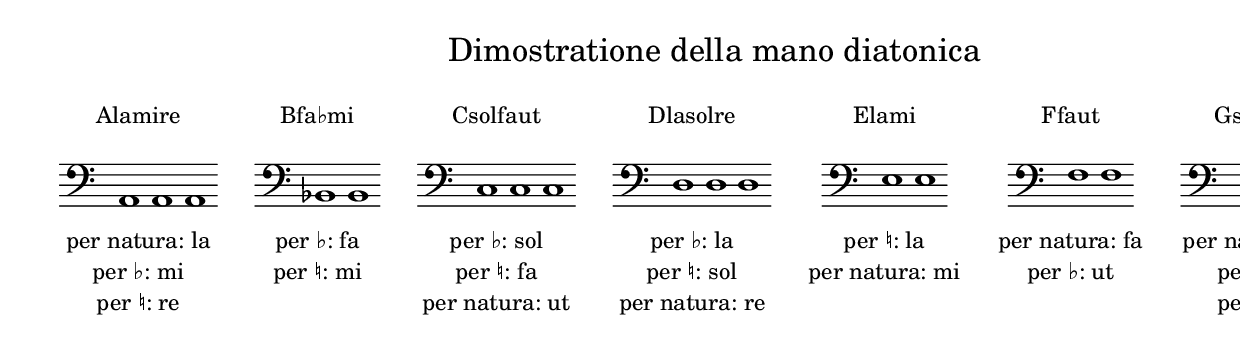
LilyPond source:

\version "2.22.2"

% Auto generated file

\header {
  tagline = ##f
}

dot = {
   \once \override Script.add-stem-support = ##f
   \once \override Script.toward-stem-shift = 0
   \once \override Script.skyline-horizontal-padding = 0
   \once \override Script.direction = 1
   \once \override Script.font-size = 1
}

\markup {
  \center-column {
    \line {
      \center-align
      \fontsize#3 { \concat { \normal-text "Dimostratione della mano diatonica"} }
    }
    \line {
      \center-column {
        \null
        \line {
          \left-align {  \normal-text "Alamire" }
        }

        \null
        \line {
          \score {
            <<
              \new Staff \with { instrumentName = ""} {
                \override Staff.TimeSignature.stencil = ##f
                \override Staff.NoteHead.style = #'baroque
                \accidentalStyle Score.forget
                \cadenzaOn
                \clef "bass" a,1 
                a,1 
                a,1 
                \cadenzaOff
              }
            >>
            \layout {
              \context {
                \Score
                \override SpacingSpanner.common-shortest-duration = #(ly:make-moment 1)
              }
            }
          }
        }
        \null
        \line {
          \left-align {  \normal-text "per natura: la" }
        }
        \line {
          \left-align {  \normal-text "per ♭: mi" }
        }
        \line {
          \left-align {  \normal-text "per ♮: re" }
        }

      }
      \hspace #3 
      \center-column {
        \null
        \line {
          \left-align {  \normal-text "Bfa♭mi" }
        }

        \null
        \line {
          \score {
            <<
              \new Staff \with { instrumentName = ""} {
                \override Staff.TimeSignature.stencil = ##f
                \override Staff.NoteHead.style = #'baroque
                \accidentalStyle Score.forget
                \cadenzaOn
                \clef "bass" bes,1 
                b,1 
                \cadenzaOff
              }
            >>
            \layout {
              \context {
                \Score
                \override SpacingSpanner.common-shortest-duration = #(ly:make-moment 1)
              }
            }
          }
        }
        \null
        \line {
          \left-align {  \normal-text "per ♭: fa" }
        }
        \line {
          \left-align {  \normal-text "per ♮: mi" }
        }

      }
      \hspace #3 
      \center-column {
        \null
        \line {
          \left-align {  \normal-text "Csolfaut" }
        }

        \null
        \line {
          \score {
            <<
              \new Staff \with { instrumentName = ""} {
                \override Staff.TimeSignature.stencil = ##f
                \override Staff.NoteHead.style = #'baroque
                \accidentalStyle Score.forget
                \cadenzaOn
                \clef "bass" c1 
                c1 
                c1 
                \cadenzaOff
              }
            >>
            \layout {
              \context {
                \Score
                \override SpacingSpanner.common-shortest-duration = #(ly:make-moment 1)
              }
            }
          }
        }
        \null
        \line {
          \left-align {  \normal-text "per ♭: sol" }
        }
        \line {
          \left-align {  \normal-text "per ♮: fa" }
        }
        \line {
          \left-align {  \normal-text "per natura: ut" }
        }

      }
      \hspace #3 
      \center-column {
        \null
        \line {
          \left-align {  \normal-text "Dlasolre" }
        }

        \null
        \line {
          \score {
            <<
              \new Staff \with { instrumentName = ""} {
                \override Staff.TimeSignature.stencil = ##f
                \override Staff.NoteHead.style = #'baroque
                \accidentalStyle Score.forget
                \cadenzaOn
                \clef "bass" d1 
                d1 
                d1 
                \cadenzaOff
              }
            >>
            \layout {
              \context {
                \Score
                \override SpacingSpanner.common-shortest-duration = #(ly:make-moment 1)
              }
            }
          }
        }
        \null
        \line {
          \left-align {  \normal-text "per ♭: la" }
        }
        \line {
          \left-align {  \normal-text "per ♮: sol" }
        }
        \line {
          \left-align {  \normal-text "per natura: re" }
        }

      }
      \hspace #3 
      \center-column {
        \null
        \line {
          \left-align {  \normal-text "Elami" }
        }

        \null
        \line {
          \score {
            <<
              \new Staff \with { instrumentName = ""} {
                \override Staff.TimeSignature.stencil = ##f
                \override Staff.NoteHead.style = #'baroque
                \accidentalStyle Score.forget
                \cadenzaOn
                \clef "bass" e1 
                e1 
                \cadenzaOff
              }
            >>
            \layout {
              \context {
                \Score
                \override SpacingSpanner.common-shortest-duration = #(ly:make-moment 1)
              }
            }
          }
        }
        \null
        \line {
          \left-align {  \normal-text "per ♮: la" }
        }
        \line {
          \left-align {  \normal-text "per natura: mi" }
        }

      }
      \hspace #3 
      \center-column {
        \null
        \line {
          \left-align {  \normal-text "Ffaut" }
        }

        \null
        \line {
          \score {
            <<
              \new Staff \with { instrumentName = ""} {
                \override Staff.TimeSignature.stencil = ##f
                \override Staff.NoteHead.style = #'baroque
                \accidentalStyle Score.forget
                \cadenzaOn
                \clef "bass" f1 
                f1 
                \cadenzaOff
              }
            >>
            \layout {
              \context {
                \Score
                \override SpacingSpanner.common-shortest-duration = #(ly:make-moment 1)
              }
            }
          }
        }
        \null
        \line {
          \left-align {  \normal-text "per natura: fa" }
        }
        \line {
          \left-align {  \normal-text "per ♭: ut" }
        }

      }
      \hspace #3 
      \center-column {
        \null
        \line {
          \left-align {  \normal-text "Gsolreut" }
        }

        \null
        \line {
          \score {
            <<
              \new Staff \with { instrumentName = ""} {
                \override Staff.TimeSignature.stencil = ##f
                \override Staff.NoteHead.style = #'baroque
                \accidentalStyle Score.forget
                \cadenzaOn
                \clef "bass" g1 
                g1 
                g1 
                \cadenzaOff
              }
            >>
            \layout {
              \context {
                \Score
                \override SpacingSpanner.common-shortest-duration = #(ly:make-moment 1)
              }
            }
          }
        }
        \null
        \line {
          \left-align {  \normal-text "per natura: sol" }
        }
        \line {
          \left-align {  \normal-text "per ♭: re" }
        }
        \line {
          \left-align {  \normal-text "per ♮: ut" }
        }

      }
      \hspace #3 

    }
  }
}